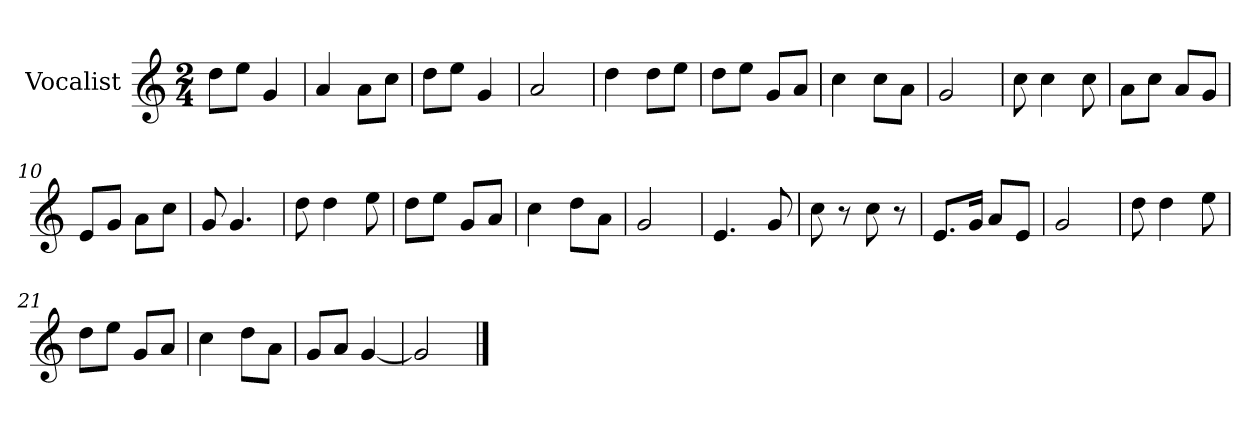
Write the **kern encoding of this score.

**kern
*part1
*staff1
*I"Vocalist
*k[]
*C:
*M2/4
=
8ddL
8eeJ
4g
=1
4a
8aL
8ccJ
=2
8ddL
8eeJ
4g
=3
2a
=4
4dd
8ddL
8eeJ
=5
8ddL
8eeJ
8gL
8aJ
=6
4cc
8ccL
8aJ
=7
2g
=8
8cc
4cc
8cc
=9
8aL
8ccJ
8aL
8gJ
=10
8eL
8gJ
8aL
8ccJ
=11
8g
4.g
=12
8dd
4dd
8ee
=13
8ddL
8eeJ
8gL
8aJ
=14
4cc
8ddL
8aJ
=15
2g
=16
4.e
8g
=17
8cc
8r
8cc
8r
=18
8.eL
16gJk
8aL
8eJ
=19
2g
=20
8dd
4dd
8ee
=21
8ddL
8eeJ
8gL
8aJ
=22
4cc
8ddL
8aJ
=23
8gL
8aJ
[4g
=24
2g]
==
*-
